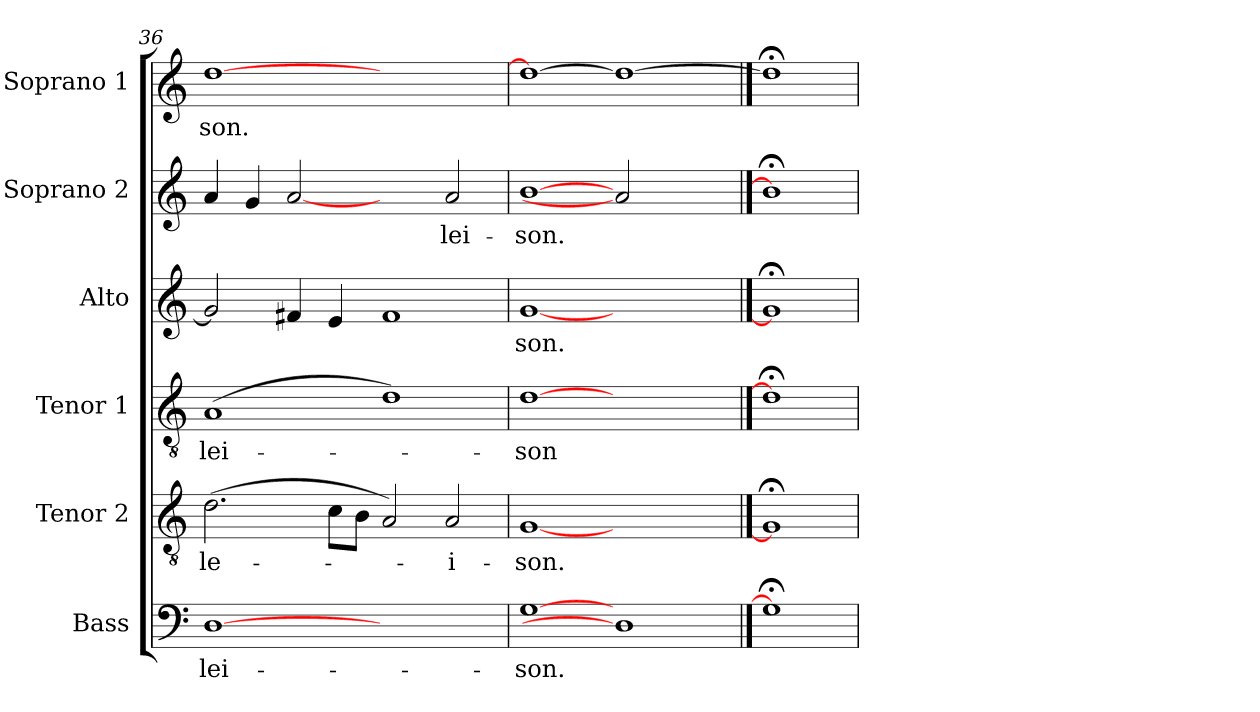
**kern	**text	**kern	**text	**kern	**text	**kern	**text	**kern	**text	**kern	**text
*part6	*part6	*part5	*part5	*part4	*part4	*part3	*part3	*part2	*part2	*part1	*part1
*staff6	*staff6	*staff5	*staff5	*staff4	*staff4	*staff3	*staff3	*staff2	*staff2	*staff1	*staff1
*I"Bass	*	*I"Tenor 2	*	*I"Tenor 1	*	*I"Alto	*	*I"Soprano 2	*	*I"Soprano 1	*
*clefF4	*	*clefGv2	*	*clefGv2	*	*clefG2	*	*clefG2	*	*clefG2	*
*k[]	*	*k[]	*	*k[]	*	*k[]	*	*k[]	*	*k[]	*
*C:	*	*C:	*	*C:	*	*C:	*	*C:	*	*C:	*
=36	=36	=36	=36	=36	=36	=36	=36	=36	=36	=36	=36
[1D	-lei-	(2.d\	-le-	(1A	-lei-	2g/]	.	4a/	.	[1dd	-son.
.	.	.	.	.	.	.	.	4g/	.	.	.
.	.	.	.	.	.	4f#X/	.	[2a	.	.	.
.	.	8c\L	.	.	.	4e/	.	.	.	.	.
.	.	8B\J	.	.	.	.	.	.	.	.	.
1ryy	.	2A/)	.	1d)	.	1f#	.	2ryy	.	1ryy	.
.	.	2A/	-i-	.	.	.	.	2a/	-lei-	.	.
=37	=37	=37	=37	=37	=37	=37	=37	=37	=37	=37	=37
[1G	-son.	[1G	-son.	[1d	-son	[1g	-son.	[1b	-son.	1dd_	.
1D]	.	1ryy	.	1ryy	.	1ryy	.	2a]	.	1dd_	.
.	.	.	.	.	.	.	.	2ryy	.	.	.
==38	==38	==38	==38	==38	==38	==38	==38	==38	==38	==38	==38
1G;<]	.	1G;<]	.	1d;<]	.	1g;<]	.	1b;<]	.	1dd;<]	.
=	=	=	=	=	=	=	=	=	=	=	=
*-	*-	*-	*-	*-	*-	*-	*-	*-	*-	*-	*-
